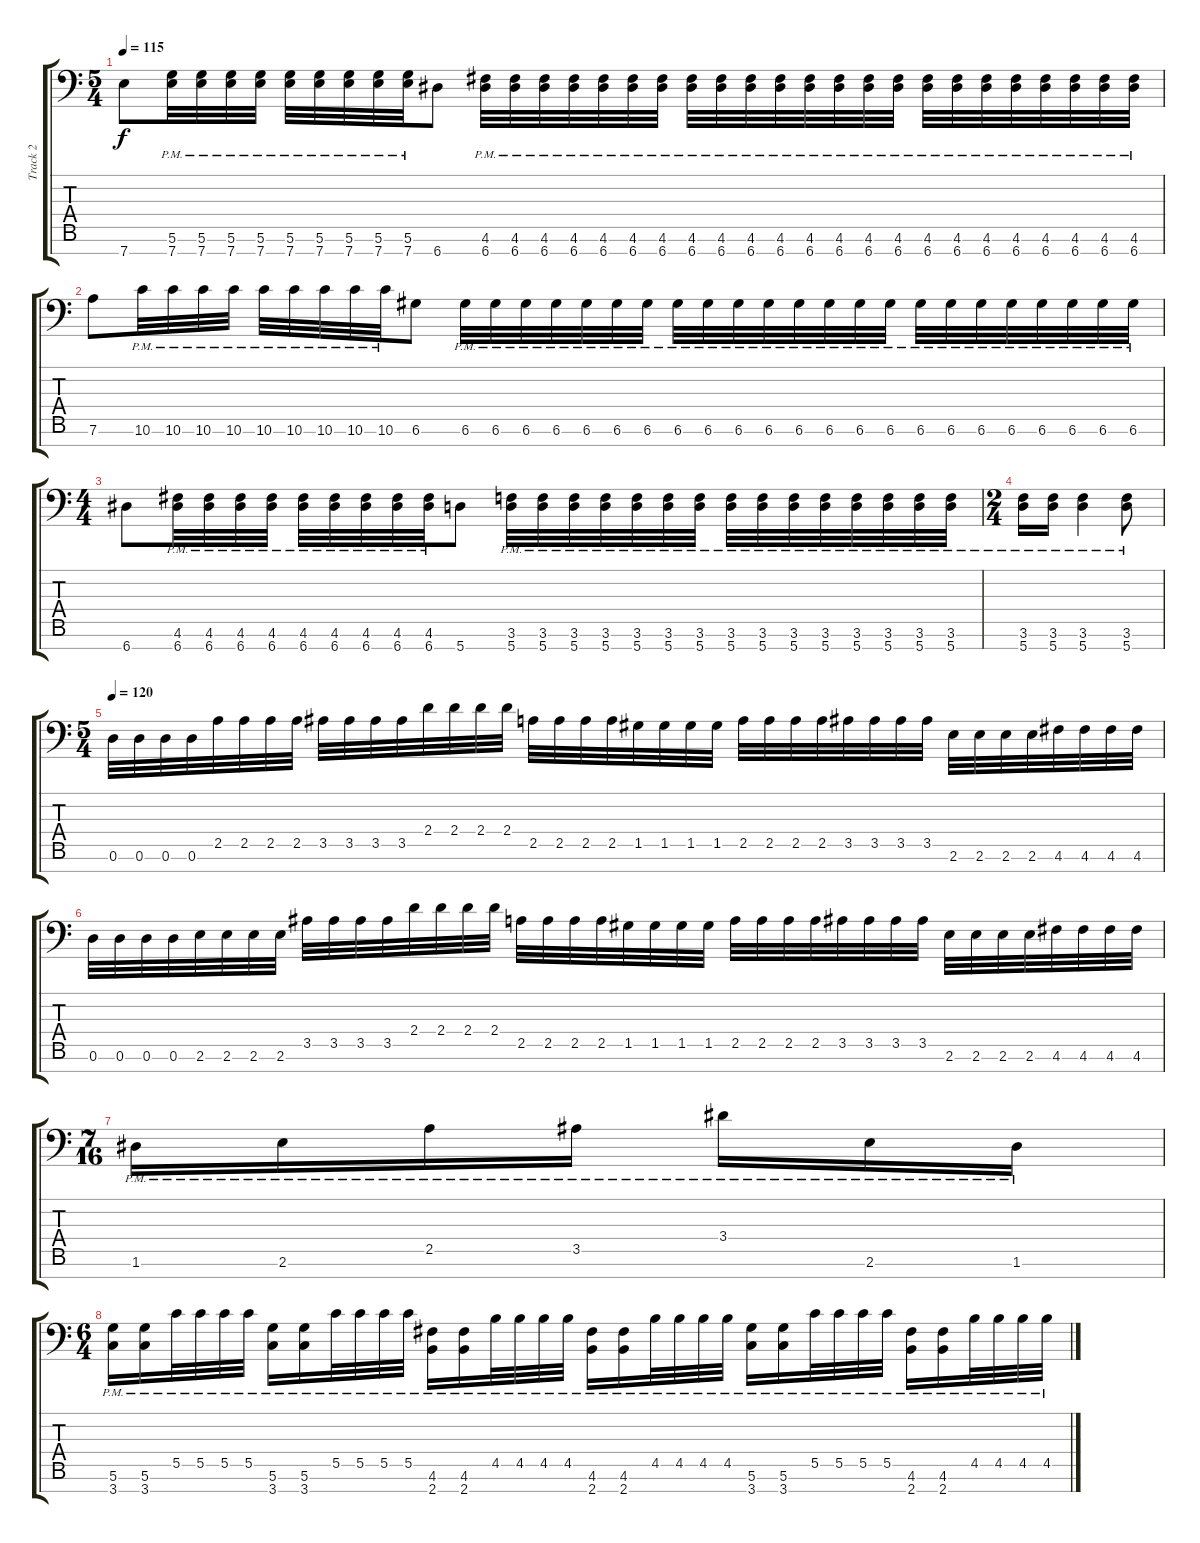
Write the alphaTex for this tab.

\track ("Track 2" "Track 2") {solo instrument distortionguitar}
\staff {score tabs}
\tuning (D4 A3 F3 C3 G2 D2 A1) {hide}
\ts (5 4)
\tempo 115
\clef f4
\ks c
7.7.8{dy f} (5.6{pm} 7.7{pm}).32 (5.6{pm} 7.7{pm}).32 (5.6{pm} 7.7{pm}).32 (5.6{pm} 7.7{pm}).32 (5.6{pm} 7.7{pm}).32 (5.6{pm} 7.7{pm}).32 (5.6{pm} 7.7{pm}).32 (5.6{pm} 7.7{pm}).32 (5.6{pm} 7.7{pm}).32 6.7.8 (4.6{pm} 6.7{pm}).32 (4.6{pm} 6.7{pm}).32 (4.6{pm} 6.7{pm}).32 (4.6{pm} 6.7{pm}).32 (4.6{pm} 6.7{pm}).32 (4.6{pm} 6.7{pm}).32 (4.6{pm} 6.7{pm}).32 (4.6{pm} 6.7{pm}).32 (4.6{pm} 6.7{pm}).32 (4.6{pm} 6.7{pm}).32 (4.6{pm} 6.7{pm}).32 (4.6{pm} 6.7{pm}).32 (4.6{pm} 6.7{pm}).32 (4.6{pm} 6.7{pm}).32 (4.6{pm} 6.7{pm}).32 (4.6{pm} 6.7{pm}).32 (4.6{pm} 6.7{pm}).32 (4.6{pm} 6.7{pm}).32 (4.6{pm} 6.7{pm}).32 (4.6{pm} 6.7{pm}).32 (4.6{pm} 6.7{pm}).32 (4.6{pm} 6.7{pm}).32 (4.6{pm} 6.7{pm}).32 |
7.6.8 10.6{pm}.32 10.6{pm}.32 10.6{pm}.32 10.6{pm}.32 10.6{pm}.32 10.6{pm}.32 10.6{pm}.32 10.6{pm}.32 10.6{pm}.32 6.6.8 6.6{pm}.32 6.6{pm}.32 6.6{pm}.32 6.6{pm}.32 6.6{pm}.32 6.6{pm}.32 6.6{pm}.32 6.6{pm}.32 6.6{pm}.32 6.6{pm}.32 6.6{pm}.32 6.6{pm}.32 6.6{pm}.32 6.6{pm}.32 6.6{pm}.32 6.6{pm}.32 6.6{pm}.32 6.6{pm}.32 6.6{pm}.32 6.6{pm}.32 6.6{pm}.32 6.6{pm}.32 6.6{pm}.32 |
\ts (4 4)
6.7.8 (4.6{pm} 6.7{pm}).32 (4.6{pm} 6.7{pm}).32 (4.6{pm} 6.7{pm}).32 (4.6{pm} 6.7{pm}).32 (4.6{pm} 6.7{pm}).32 (4.6{pm} 6.7{pm}).32 (4.6{pm} 6.7{pm}).32 (4.6{pm} 6.7{pm}).32 (4.6{pm} 6.7{pm}).32 5.7.8 (3.6{pm} 5.7{pm}).32 (3.6{pm} 5.7{pm}).32 (3.6{pm} 5.7{pm}).32 (3.6{pm} 5.7{pm}).32 (3.6{pm} 5.7{pm}).32 (3.6{pm} 5.7{pm}).32 (3.6{pm} 5.7{pm}).32 (3.6{pm} 5.7{pm}).32 (3.6{pm} 5.7{pm}).32 (3.6{pm} 5.7{pm}).32 (3.6{pm} 5.7{pm}).32 (3.6{pm} 5.7{pm}).32 (3.6{pm} 5.7{pm}).32 (3.6{pm} 5.7{pm}).32 (3.6{pm} 5.7{pm}).32 |
\ts (2 4)
(3.6{pm} 5.7{pm}).16 (3.6{pm} 5.7{pm}).16 (3.6{pm} 5.7{pm}).4 (3.6{pm} 5.7{pm}).8 |
\ts (5 4)
\tempo 120
0.6.32 0.6.32 0.6.32 0.6.32 2.5.32 2.5.32 2.5.32 2.5.32 3.5.32 3.5.32 3.5.32 3.5.32 2.4.32 2.4.32 2.4.32 2.4.32 2.5.32 2.5.32 2.5.32 2.5.32 1.5.32 1.5.32 1.5.32 1.5.32 2.5.32 2.5.32 2.5.32 2.5.32 3.5.32 3.5.32 3.5.32 3.5.32 2.6.32 2.6.32 2.6.32 2.6.32 4.6.32 4.6.32 4.6.32 4.6.32 |
0.6.32 0.6.32 0.6.32 0.6.32 2.6.32 2.6.32 2.6.32 2.6.32 3.5.32 3.5.32 3.5.32 3.5.32 2.4.32 2.4.32 2.4.32 2.4.32 2.5.32 2.5.32 2.5.32 2.5.32 1.5.32 1.5.32 1.5.32 1.5.32 2.5.32 2.5.32 2.5.32 2.5.32 3.5.32 3.5.32 3.5.32 3.5.32 2.6.32 2.6.32 2.6.32 2.6.32 4.6.32 4.6.32 4.6.32 4.6.32 |
\ts (7 16)
1.6{pm}.16 2.6{pm}.16 2.5{pm}.16 3.5{pm}.16 3.4{pm}.16 2.6{pm}.16 1.6{pm}.16 |
\ts (6 4)
(5.6{pm} 3.7{pm}).16 (5.6{pm} 3.7{pm}).16 5.5{pm}.32 5.5{pm}.32 5.5{pm}.32 5.5{pm}.32 (5.6{pm} 3.7{pm}).16 (5.6{pm} 3.7{pm}).16 5.5{pm}.32 5.5{pm}.32 5.5{pm}.32 5.5{pm}.32 (4.6{pm} 2.7{pm}).16 (4.6{pm} 2.7{pm}).16 4.5{pm}.32 4.5{pm}.32 4.5{pm}.32 4.5{pm}.32 (4.6{pm} 2.7{pm}).16 (4.6{pm} 2.7{pm}).16 4.5{pm}.32 4.5{pm}.32 4.5{pm}.32 4.5{pm}.32 (5.6{pm} 3.7{pm}).16 (5.6{pm} 3.7{pm}).16 5.5{pm}.32 5.5{pm}.32 5.5{pm}.32 5.5{pm}.32 (4.6{pm} 2.7{pm}).16 (4.6{pm} 2.7{pm}).16 4.5{pm}.32 4.5{pm}.32 4.5{pm}.32 4.5{pm}.32
